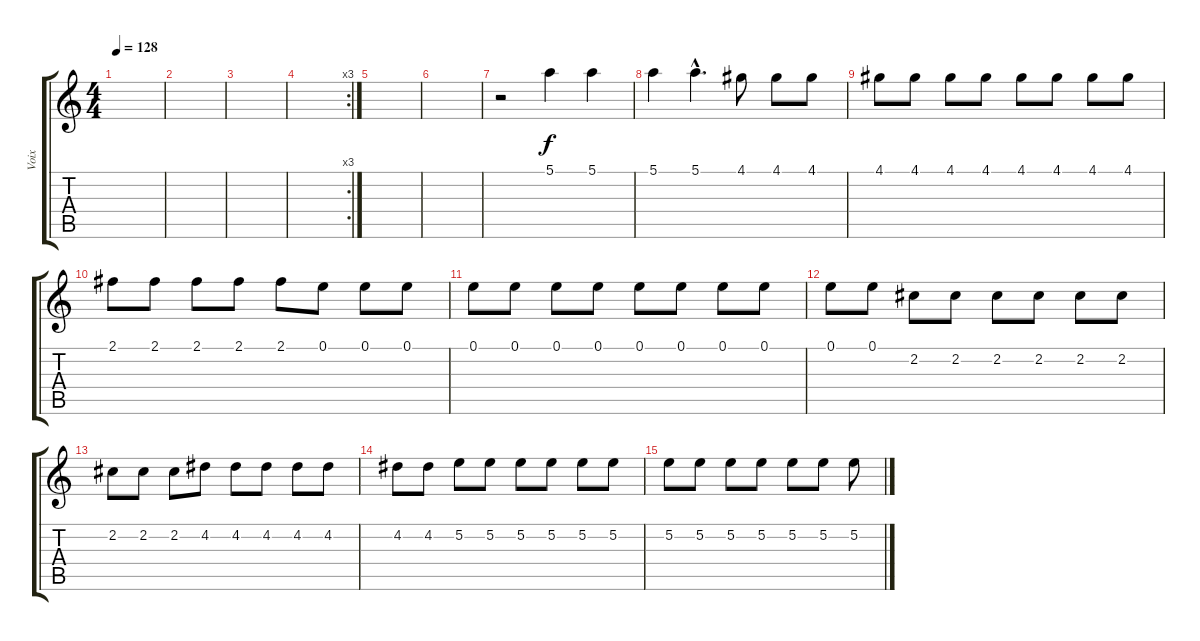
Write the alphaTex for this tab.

\track ("Voix" "Voix") {instrument distortionguitar}
\staff {score tabs}
\tuning (E4 B3 G3 D3 A2 E2) {hide}
\ts (4 4)
\tempo 128
\clef g2
\ks c
|
|
|
\rc 3
|
|
|
r.2 5.1.4 5.1.4 |
5.1.4 5.1{hac}.4{d} 4.1.8 4.1.8 4.1.8 |
4.1.8 4.1.8 4.1.8 4.1.8 4.1.8 4.1.8 4.1.8 4.1.8 |
2.1.8 2.1.8 2.1.8 2.1.8 2.1.8 0.1.8 0.1.8 0.1.8 |
0.1.8 0.1.8 0.1.8 0.1.8 0.1.8 0.1.8 0.1.8 0.1.8 |
0.1.8 0.1.8 2.2.8 2.2.8 2.2.8 2.2.8 2.2.8 2.2.8 |
2.2.8 2.2.8 2.2.8 4.2.8 4.2.8 4.2.8 4.2.8 4.2.8 |
4.2.8 4.2.8 5.2.8 5.2.8 5.2.8 5.2.8 5.2.8 5.2.8 |
5.2.8 5.2.8 5.2.8 5.2.8 5.2.8 5.2.8 5.2.8
